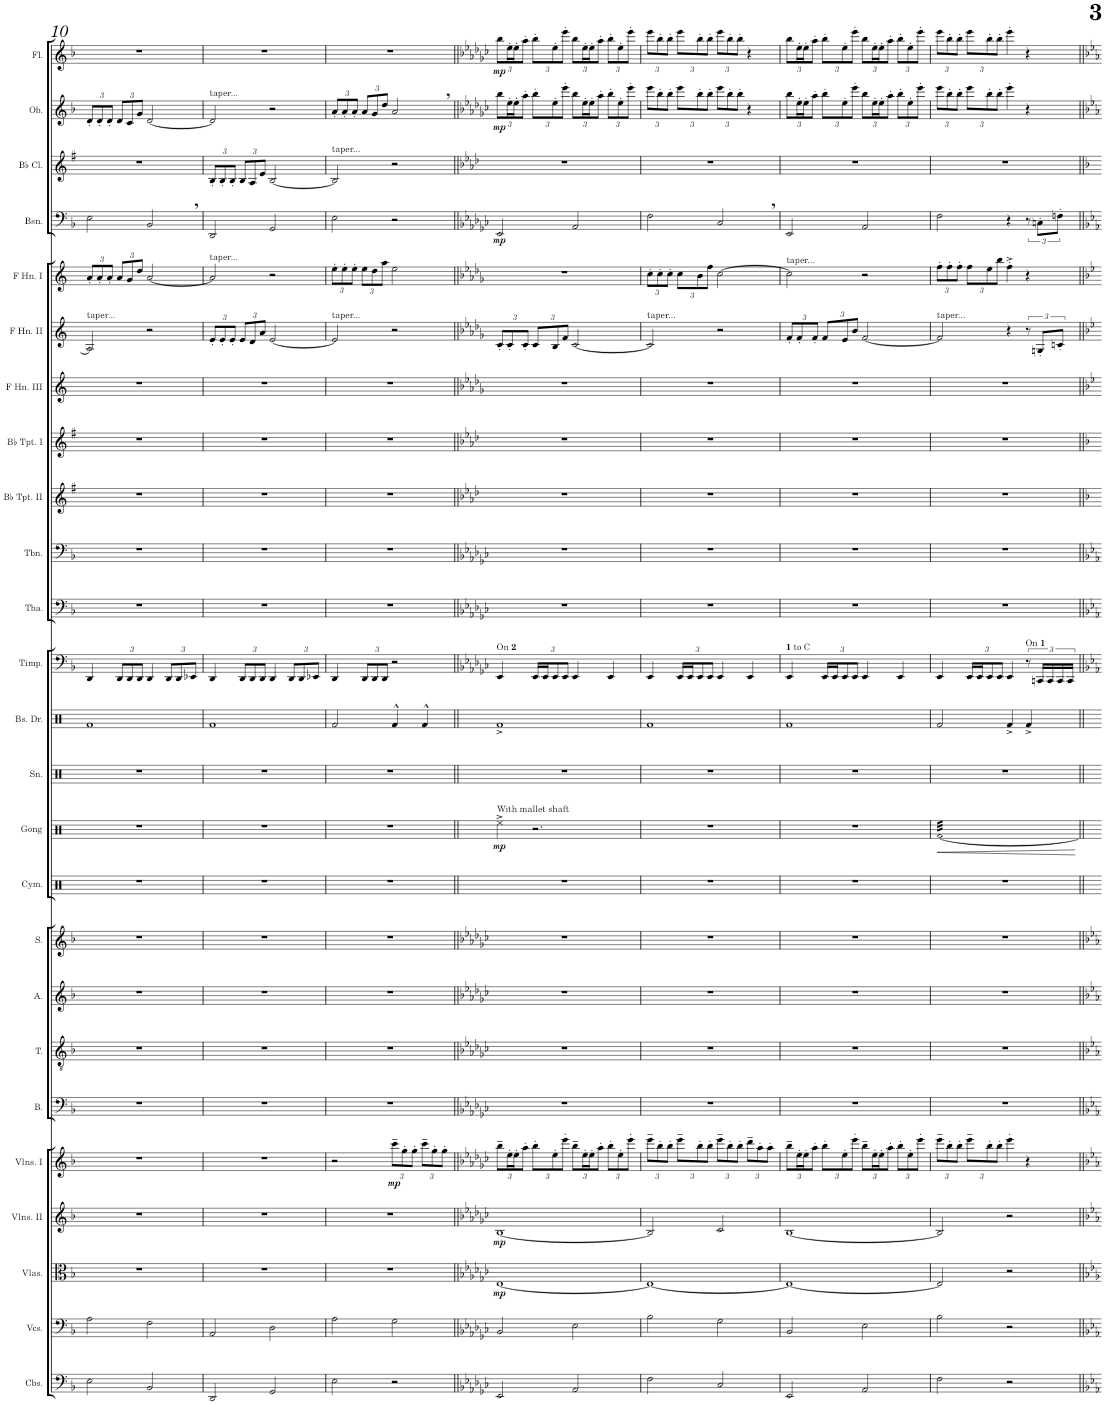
**kern	**kern	**kern	**dynam	**kern	**dynam	**kern	**dynam	**kern	**kern	**kern	**kern	**kern	**kern	**dynam	**kern	**kern	**kern	**kern	**kern	**kern	**kern	**kern	**kern	**kern	**kern	**dynam	**kern	**kern	**dynam	**kern	**dynam
*part25	*part24	*part23	*part23	*part22	*part22	*part21	*part21	*part20	*part19	*part18	*part17	*part16	*part15	*part15	*part14	*part13	*part12	*part11	*part10	*part9	*part8	*part7	*part6	*part5	*part4	*part4	*part3	*part2	*part2	*part1	*part1
*staff25	*staff24	*staff23	*staff23	*staff22	*staff22	*staff21	*staff21	*staff20	*staff19	*staff18	*staff17	*staff16	*staff15	*staff15	*staff14	*staff13	*staff12	*staff11	*staff10	*staff9	*staff8	*staff7	*staff6	*staff5	*staff4	*staff4	*staff3	*staff2	*staff2	*staff1	*staff1
*I"Contrabasses	*I"Violoncellos	*I"Violas	*	*I"Violins II	*	*I"Violins I	*	*I"Bass	*I"Tenor	*I"Alto	*I"Soprano	*I"Cymbals	*I"Gong	*	*I"Snare Drum	*I"Bass Drum	*I"Timpani	*I"Tuba	*I"Trombone	*I"Bb Trumpet II	*I"Bb Trumpet I	*I"F Horn III	*I"F Horn II	*I"F Horn I	*I"Bassoon	*	*I"Bb Clarinet	*I"Oboe	*	*I"Flute	*
*I'Cbs.	*I'Vcs.	*I'Vlas.	*	*I'Vlns. II	*	*I'Vlns. I	*	*I'B.	*I'T.	*I'A.	*I'S.	*I'Cym.	*I'Gong	*	*I'Sn.	*I'Bs. Dr.	*I'Timp.	*I'Tba.	*I'Tbn.	*I'Bb Tpt. II	*I'Bb Tpt. I	*I'F Hn. III	*I'F Hn. II	*I'F Hn. I	*I'Bsn.	*	*I'Bb Cl.	*I'Ob.	*	*I'Fl.	*
!!LO:PB:g=z
*clefF4	*clefF4	*clefC3	*	*clefG2	*	*clefG2	*	*clefF4	*clefGv2	*clefG2	*clefG2	*clefX	*clefX	*	*clefX	*clefX	*clefF4	*clefF4	*clefF4	*clefG2	*clefG2	*clefG2	*clefG2	*clefG2	*clefF4	*	*clefG2	*clefG2	*	*clefG2	*
*Trd7c12	*	*	*	*	*	*	*	*	*	*	*	*	*	*	*	*	*	*Trd7c12	*	*Trd1c2	*Trd1c2	*Trd4c7	*Trd4c7	*Trd4c7	*	*	*Trd1c2	*	*	*	*
*k[b-]	*k[b-]	*k[b-]	*	*k[b-]	*	*k[b-]	*	*k[b-]	*k[b-]	*k[b-]	*k[b-]	*k[]	*k[]	*	*k[]	*k[]	*k[b-]	*k[b-]	*k[b-]	*k[f#]	*k[f#]	*k[]	*k[]	*k[]	*k[b-]	*	*k[f#]	*k[b-]	*	*k[b-]	*
*M4/4	*M4/4	*M4/4	*	*M4/4	*	*M4/4	*	*M4/4	*M4/4	*M4/4	*M4/4	*M4/4	*M4/4	*	*M4/4	*M4/4	*M4/4	*M4/4	*M4/4	*M4/4	*M4/4	*M4/4	*M4/4	*M4/4	*M4/4	*	*M4/4	*M4/4	*	*M4/4	*
*	*	*	*	*	*	*	*	*	*	*	*	*	*	*	*	*	*	*	*	*	*	*	*	*Xbrackettup	*	*	*	*Xbrackettup	*	*	*
=10	=10	=10	=10	=10	=10	=10	=10	=10	=10	=10	=10	=10	=10	=10	=10	=10	=10	=10	=10	=10	=10	=10	=10	=10	=10	=10	=10	=10	=10	=10	=10
!	!	!	!	!	!	!	!	!	!	!	!	!	!	!	!	!	!	!	!	!	!	!	!LO:TX:a:t=taper...	!	!	!	!	!	!	!	!
2E\	2A\	1r	.	1r	.	1r	.	1r	1r	1r	1r	1r	1r	.	1r	1Rf	4DD/	1r	1r	1r	1r	1r	2A/]	12a'/L	2E\	.	1r	12d'/L	.	1r	.
.	.	.	.	.	.	.	.	.	.	.	.	.	.	.	.	.	.	.	.	.	.	.	.	12a'/	.	.	.	12d'/	.	.	.
.	.	.	.	.	.	.	.	.	.	.	.	.	.	.	.	.	.	.	.	.	.	.	.	12a'/J	.	.	.	12d'/J	.	.	.
*	*	*	*	*	*	*	*	*	*	*	*	*	*	*	*	*	*Xbrackettup	*	*	*	*	*	*	*	*	*	*	*	*	*	*
.	.	.	.	.	.	.	.	.	.	.	.	.	.	.	.	.	12DD/L	.	.	.	.	.	.	12a/L	.	.	.	12d/L	.	.	.
.	.	.	.	.	.	.	.	.	.	.	.	.	.	.	.	.	12DD/	.	.	.	.	.	.	12g/	.	.	.	12c/	.	.	.
.	.	.	.	.	.	.	.	.	.	.	.	.	.	.	.	.	12DD/J	.	.	.	.	.	.	12dd/J	.	.	.	12g/J	.	.	.
2BB-/	2F\	.	.	.	.	.	.	.	.	.	.	.	.	.	.	.	4DD/	.	.	.	.	.	2r	[2a/	2BB-,/	.	.	[2d/	.	.	.
.	.	.	.	.	.	.	.	.	.	.	.	.	.	.	.	.	12DD/L	.	.	.	.	.	.	.	.	.	.	.	.	.	.
.	.	.	.	.	.	.	.	.	.	.	.	.	.	.	.	.	12DD/	.	.	.	.	.	.	.	.	.	.	.	.	.	.
.	.	.	.	.	.	.	.	.	.	.	.	.	.	.	.	.	12EE-X/J	.	.	.	.	.	.	.	.	.	.	.	.	.	.
=11	=11	=11	=11	=11	=11	=11	=11	=11	=11	=11	=11	=11	=11	=11	=11	=11	=11	=11	=11	=11	=11	=11	=11	=11	=11	=11	=11	=11	=11	=11	=11
*	*	*	*	*	*	*	*	*	*	*	*	*	*	*	*	*	*	*	*	*	*	*	*Xbrackettup	*	*	*	*Xbrackettup	*	*	*	*
!	!	!	!	!	!	!	!	!	!	!	!	!	!	!	!	!	!	!	!	!	!	!	!	!	!	!	!	!LO:TX:a:t=taper...	!	!	!
!	!	!	!	!	!	!	!	!	!	!	!	!	!	!	!	!	!	!	!	!	!	!	!	!LO:TX:a:t=taper...	!	!	!	!	!	!	!
2DD/	2AA/	1r	.	1r	.	1r	.	1r	1r	1r	1r	1r	1r	.	1r	1Rf	4DD/	1r	1r	1r	1r	1r	12e'/L	2a/]	2DD/	.	12B'/L	2d/]	.	1r	.
.	.	.	.	.	.	.	.	.	.	.	.	.	.	.	.	.	.	.	.	.	.	.	12e'/	.	.	.	12B'/	.	.	.	.
.	.	.	.	.	.	.	.	.	.	.	.	.	.	.	.	.	.	.	.	.	.	.	12e'/J	.	.	.	12B'/J	.	.	.	.
.	.	.	.	.	.	.	.	.	.	.	.	.	.	.	.	.	12DD/L	.	.	.	.	.	12e/L	.	.	.	12B/L	.	.	.	.
.	.	.	.	.	.	.	.	.	.	.	.	.	.	.	.	.	12DD/	.	.	.	.	.	12d/	.	.	.	12A/	.	.	.	.
.	.	.	.	.	.	.	.	.	.	.	.	.	.	.	.	.	12DD/J	.	.	.	.	.	12a/J	.	.	.	12e/J	.	.	.	.
2GG/	2D\	.	.	.	.	.	.	.	.	.	.	.	.	.	.	.	4DD/	.	.	.	.	.	[2e/	2r	2GG/	.	[2B/	2r	.	.	.
.	.	.	.	.	.	.	.	.	.	.	.	.	.	.	.	.	12DD/L	.	.	.	.	.	.	.	.	.	.	.	.	.	.
.	.	.	.	.	.	.	.	.	.	.	.	.	.	.	.	.	12DD/	.	.	.	.	.	.	.	.	.	.	.	.	.	.
.	.	.	.	.	.	.	.	.	.	.	.	.	.	.	.	.	12EE-X/J	.	.	.	.	.	.	.	.	.	.	.	.	.	.
=12	=12	=12	=12	=12	=12	=12	=12	=12	=12	=12	=12	=12	=12	=12	=12	=12	=12	=12	=12	=12	=12	=12	=12	=12	=12	=12	=12	=12	=12	=12	=12
!	!	!	!	!	!	!	!	!	!	!	!	!	!	!	!	!	!	!	!	!	!	!	!	!	!	!	!LO:TX:a:t=taper...	!	!	!	!
!	!	!	!	!	!	!	!	!	!	!	!	!	!	!	!	!	!	!	!	!	!	!	!LO:TX:a:t=taper...	!	!	!	!	!	!	!	!
2E\	2A\	1r	.	1r	.	2r	.	1r	1r	1r	1r	1r	1r	.	1r	2Rf/	4DD/	1r	1r	1r	1r	1r	2e/]	12ee'\L	2E\	.	2B/]	12a'/L	.	1r	.
.	.	.	.	.	.	.	.	.	.	.	.	.	.	.	.	.	.	.	.	.	.	.	.	12ee'\	.	.	.	12a'/	.	.	.
.	.	.	.	.	.	.	.	.	.	.	.	.	.	.	.	.	.	.	.	.	.	.	.	12ee'\J	.	.	.	12a'/J	.	.	.
.	.	.	.	.	.	.	.	.	.	.	.	.	.	.	.	.	12DD/L	.	.	.	.	.	.	12ee\L	.	.	.	12a/L	.	.	.
.	.	.	.	.	.	.	.	.	.	.	.	.	.	.	.	.	12DD/	.	.	.	.	.	.	12dd\	.	.	.	12g/	.	.	.
.	.	.	.	.	.	.	.	.	.	.	.	.	.	.	.	.	12DD/J	.	.	.	.	.	.	12aa\J	.	.	.	12dd/J	.	.	.
*	*	*	*	*	*	*Xbrackettup	*	*	*	*	*	*	*	*	*	*	*	*	*	*	*	*	*	*	*	*	*	*	*	*	*
!	!	!	!	!	!	!	!LO:DY:b	!	!	!	!	!	!	!	!	!	!	!	!	!	!	!	!	!	!	!	!	!	!	!	!
2r	2G\	.	.	.	.	12ccc~\L	mp	.	.	.	.	.	.	.	.	4Rf^^/	2r	.	.	.	.	.	2r	2ee\	2r	.	2r	2a,/	.	.	.
.	.	.	.	.	.	12gg'\	.	.	.	.	.	.	.	.	.	.	.	.	.	.	.	.	.	.	.	.	.	.	.	.	.
.	.	.	.	.	.	12gg'\J	.	.	.	.	.	.	.	.	.	.	.	.	.	.	.	.	.	.	.	.	.	.	.	.	.
.	.	.	.	.	.	12ccc~\L	.	.	.	.	.	.	.	.	.	4Rf^^/	.	.	.	.	.	.	.	.	.	.	.	.	.	.	.
.	.	.	.	.	.	12gg'\	.	.	.	.	.	.	.	.	.	.	.	.	.	.	.	.	.	.	.	.	.	.	.	.	.
.	.	.	.	.	.	12gg'\J	.	.	.	.	.	.	.	.	.	.	.	.	.	.	.	.	.	.	.	.	.	.	.	.	.
=13||	=13||	=13||	=13||	=13||	=13||	=13||	=13||	=13||	=13||	=13||	=13||	=13||	=13||	=13||	=13||	=13||	=13||	=13||	=13||	=13||	=13||	=13||	=13||	=13||	=13||	=13||	=13||	=13||	=13||	=13||	=13||
*k[b-e-a-d-g-c-]	*k[b-e-a-d-g-c-]	*k[b-e-a-d-g-c-]	*	*k[b-e-a-d-g-c-]	*	*k[b-e-a-d-g-c-]	*	*k[b-e-a-d-g-c-]	*k[b-e-a-d-g-c-]	*k[b-e-a-d-g-c-]	*k[b-e-a-d-g-c-]	*	*	*	*	*	*k[b-e-a-d-g-c-]	*k[b-e-a-d-g-c-]	*k[b-e-a-d-g-c-]	*k[b-e-a-d-]	*k[b-e-a-d-]	*k[b-e-a-d-g-]	*k[b-e-a-d-g-]	*k[b-e-a-d-g-]	*k[b-e-a-d-g-c-]	*	*k[b-e-a-d-]	*k[b-e-a-d-g-c-]	*	*k[b-e-a-d-g-c-]	*
*	*	*	*	*	*	*	*	*	*	*	*	*	*	*	*	*	*	*	*	*	*	*	*	*	*	*	*	*	*	*Xbrackettup	*
!	!	!	!	!	!	!	!	!	!	!	!	!	!	!	!	!	!LO:TX:a:t=On	!	!	!	!	!	!	!	!	!	!	!	!	!	!
!	!	!	!	!	!	!	!	!	!	!	!	!	!	!	!	!	!LO:TX:a:B:t=2	!	!	!	!	!	!	!	!	!	!	!	!	!	!
!	!	!	!	!	!	!	!	!	!	!	!	!	!LO:TX:a:t=With mallet shaft	!	!	!	!	!	!	!	!	!	!	!	!	!	!	!	!	!	!
!	!	!	!LO:DY:b	!	!LO:DY:b	!	!	!	!	!	!	!	!	!LO:DY:b	!	!	!	!	!	!	!	!	!	!	!	!LO:DY:b	!	!	!LO:DY:b	!	!LO:DY:b
2EE-/	2BB-/	[1E-	mp	[1B-	mp	12bb-~\L	.	1r	1r	1r	1r	1r	4Ree^\	mp	1r	1Rf^	4EE-/	1r	1r	1r	1r	1r	12c'/L	1r	2EE-/	mp	1r	12bb-\L	mp	12bb-\L	mp
.	.	.	.	.	.	24ee-'\L	.	.	.	.	.	.	.	.	.	.	.	.	.	.	.	.	12c'/	.	.	.	.	24ee-'\L	.	24ee-'\L	.
.	.	.	.	.	.	24ee-'\J	.	.	.	.	.	.	.	.	.	.	.	.	.	.	.	.	.	.	.	.	.	24ee-'\J	.	24ee-'\J	.
.	.	.	.	.	.	12aa-'\J	.	.	.	.	.	.	.	.	.	.	.	.	.	.	.	.	12c'/J	.	.	.	.	12aa-'\J	.	12aa-'\J	.
.	.	.	.	.	.	12bb-'\L	.	.	.	.	.	.	2.r	.	.	.	24EE-/LL	.	.	.	.	.	12c/L	.	.	.	.	12bb-'\L	.	12bb-'\L	.
.	.	.	.	.	.	.	.	.	.	.	.	.	.	.	.	.	24EE-/J	.	.	.	.	.	.	.	.	.	.	.	.	.	.
.	.	.	.	.	.	12ee-'\	.	.	.	.	.	.	.	.	.	.	12EE-/	.	.	.	.	.	12B-/	.	.	.	.	12ee-'\	.	12ee-'\	.
.	.	.	.	.	.	12eee-'\J	.	.	.	.	.	.	.	.	.	.	12EE-/J	.	.	.	.	.	12f/J	.	.	.	.	12eee-'\J	.	12eee-'\J	.
2AA-/	2E-\	.	.	.	.	12bb-~\L	.	.	.	.	.	.	.	.	.	.	4EE-/	.	.	.	.	.	[2c/	.	2AA-/	.	.	12bb-\L	.	12bb-\L	.
.	.	.	.	.	.	24ee-'\L	.	.	.	.	.	.	.	.	.	.	.	.	.	.	.	.	.	.	.	.	.	24ee-'\L	.	24ee-'\L	.
.	.	.	.	.	.	24ee-'\J	.	.	.	.	.	.	.	.	.	.	.	.	.	.	.	.	.	.	.	.	.	24ee-'\J	.	24ee-'\J	.
.	.	.	.	.	.	12aa-'\J	.	.	.	.	.	.	.	.	.	.	.	.	.	.	.	.	.	.	.	.	.	12aa-'\J	.	12aa-'\J	.
.	.	.	.	.	.	12bb-'\L	.	.	.	.	.	.	.	.	.	.	4EE-/	.	.	.	.	.	.	.	.	.	.	12bb-'\L	.	12bb-'\L	.
.	.	.	.	.	.	12ee-'\	.	.	.	.	.	.	.	.	.	.	.	.	.	.	.	.	.	.	.	.	.	12ee-'\	.	12ee-'\	.
.	.	.	.	.	.	12eee-'\J	.	.	.	.	.	.	.	.	.	.	.	.	.	.	.	.	.	.	.	.	.	12eee-'\J	.	12eee-'\J	.
=14	=14	=14	=14	=14	=14	=14	=14	=14	=14	=14	=14	=14	=14	=14	=14	=14	=14	=14	=14	=14	=14	=14	=14	=14	=14	=14	=14	=14	=14	=14	=14
!	!	!	!	!	!	!	!	!	!	!	!	!	!	!	!	!	!	!	!	!	!	!	!LO:TX:a:t=taper...	!	!	!	!	!	!	!	!
2F\	2B-\	1E-_	.	2B-/]	.	12eee-~\L	.	1r	1r	1r	1r	1r	1r	.	1r	1Rf	4EE-/	1r	1r	1r	1r	1r	2c/]	12cc'\L	2F\	.	1r	12eee-\L	.	12eee-\L	.
.	.	.	.	.	.	12bb-'\	.	.	.	.	.	.	.	.	.	.	.	.	.	.	.	.	.	12cc'\	.	.	.	12bb-'\	.	12bb-'\	.
.	.	.	.	.	.	12bb-'\J	.	.	.	.	.	.	.	.	.	.	.	.	.	.	.	.	.	12cc'\J	.	.	.	12bb-'\J	.	12bb-'\J	.
.	.	.	.	.	.	12eee-~\L	.	.	.	.	.	.	.	.	.	.	24EE-/LL	.	.	.	.	.	.	12cc\L	.	.	.	12eee-\L	.	12eee-\L	.
.	.	.	.	.	.	.	.	.	.	.	.	.	.	.	.	.	24EE-/J	.	.	.	.	.	.	.	.	.	.	.	.	.	.
.	.	.	.	.	.	12bb-'\	.	.	.	.	.	.	.	.	.	.	12EE-/	.	.	.	.	.	.	12b-\	.	.	.	12bb-'\	.	12bb-'\	.
.	.	.	.	.	.	12bb-'\J	.	.	.	.	.	.	.	.	.	.	12EE-/J	.	.	.	.	.	.	12ff\J	.	.	.	12bb-'\J	.	12bb-'\J	.
2C-/	2G-\	.	.	2c-/	.	12eee-~\L	.	.	.	.	.	.	.	.	.	.	4EE-/	.	.	.	.	.	2r	[2cc\	2C-,/	.	.	12eee-\L	.	12eee-\L	.
.	.	.	.	.	.	12bb-'\	.	.	.	.	.	.	.	.	.	.	.	.	.	.	.	.	.	.	.	.	.	12bb-'\	.	12bb-'\	.
.	.	.	.	.	.	12bb-'\J	.	.	.	.	.	.	.	.	.	.	.	.	.	.	.	.	.	.	.	.	.	12bb-'\J	.	12bb-'\J	.
.	.	.	.	.	.	12ddd-~\L	.	.	.	.	.	.	.	.	.	.	4EE-/	.	.	.	.	.	.	.	.	.	.	4r	.	4r	.
.	.	.	.	.	.	12aa-'\	.	.	.	.	.	.	.	.	.	.	.	.	.	.	.	.	.	.	.	.	.	.	.	.	.
.	.	.	.	.	.	12aa-'\J	.	.	.	.	.	.	.	.	.	.	.	.	.	.	.	.	.	.	.	.	.	.	.	.	.
=15	=15	=15	=15	=15	=15	=15	=15	=15	=15	=15	=15	=15	=15	=15	=15	=15	=15	=15	=15	=15	=15	=15	=15	=15	=15	=15	=15	=15	=15	=15	=15
!	!	!	!	!	!	!	!	!	!	!	!	!	!	!	!	!	!	!	!	!	!	!	!	!LO:TX:a:t=taper...	!	!	!	!	!	!	!
!	!	!	!	!	!	!	!	!	!	!	!	!	!	!	!	!	!LO:TX:a:B:t=1	!	!	!	!	!	!	!	!	!	!	!	!	!	!
!	!	!	!	!	!	!	!	!	!	!	!	!	!	!	!	!	!LO:TX:a:t=to C	!	!	!	!	!	!	!	!	!	!	!	!	!	!
2EE-/	2BB-/	1E-_	.	[1B-	.	12bb-~\L	.	1r	1r	1r	1r	1r	1r	.	1r	1Rf	4EE-/	1r	1r	1r	1r	1r	12f'/L	2cc\]	2EE-/	.	1r	12bb-\L	.	12bb-\L	.
.	.	.	.	.	.	24ee-'\L	.	.	.	.	.	.	.	.	.	.	.	.	.	.	.	.	12f'/	.	.	.	.	24ee-'\L	.	24ee-'\L	.
.	.	.	.	.	.	24ee-'\J	.	.	.	.	.	.	.	.	.	.	.	.	.	.	.	.	.	.	.	.	.	24ee-'\J	.	24ee-'\J	.
.	.	.	.	.	.	12aa-'\J	.	.	.	.	.	.	.	.	.	.	.	.	.	.	.	.	12f'/J	.	.	.	.	12aa-'\J	.	12aa-'\J	.
.	.	.	.	.	.	12bb-'\L	.	.	.	.	.	.	.	.	.	.	24EE-/LL	.	.	.	.	.	12f/L	.	.	.	.	12bb-'\L	.	12bb-'\L	.
.	.	.	.	.	.	.	.	.	.	.	.	.	.	.	.	.	24EE-/J	.	.	.	.	.	.	.	.	.	.	.	.	.	.
.	.	.	.	.	.	12ee-'\	.	.	.	.	.	.	.	.	.	.	12EE-/	.	.	.	.	.	12e-/	.	.	.	.	12ee-'\	.	12ee-'\	.
.	.	.	.	.	.	12eee-'\J	.	.	.	.	.	.	.	.	.	.	12EE-/J	.	.	.	.	.	12b-/J	.	.	.	.	12eee-'\J	.	12eee-'\J	.
2AA-/	2E-\	.	.	.	.	12bb-~\L	.	.	.	.	.	.	.	.	.	.	4EE-/	.	.	.	.	.	[2f/	2r	2AA-/	.	.	12bb-\L	.	12bb-\L	.
.	.	.	.	.	.	24ee-'\L	.	.	.	.	.	.	.	.	.	.	.	.	.	.	.	.	.	.	.	.	.	24ee-'\L	.	24ee-'\L	.
.	.	.	.	.	.	24ee-'\J	.	.	.	.	.	.	.	.	.	.	.	.	.	.	.	.	.	.	.	.	.	24ee-'\J	.	24ee-'\J	.
.	.	.	.	.	.	12aa-'\J	.	.	.	.	.	.	.	.	.	.	.	.	.	.	.	.	.	.	.	.	.	12aa-'\J	.	12aa-'\J	.
.	.	.	.	.	.	12bb-'\L	.	.	.	.	.	.	.	.	.	.	4EE-/	.	.	.	.	.	.	.	.	.	.	12bb-'\L	.	12bb-'\L	.
.	.	.	.	.	.	12ee-'\	.	.	.	.	.	.	.	.	.	.	.	.	.	.	.	.	.	.	.	.	.	12ee-'\	.	12ee-'\	.
.	.	.	.	.	.	12eee-'\J	.	.	.	.	.	.	.	.	.	.	.	.	.	.	.	.	.	.	.	.	.	12eee-'\J	.	12eee-'\J	.
=16	=16	=16	=16	=16	=16	=16	=16	=16	=16	=16	=16	=16	=16	=16	=16	=16	=16	=16	=16	=16	=16	=16	=16	=16	=16	=16	=16	=16	=16	=16	=16
!	!	!	!	!	!	!	!	!	!	!	!	!	!	!	!	!	!	!	!	!	!	!	!LO:TX:a:t=taper...	!	!	!	!	!	!	!	!
!	!	!	!	!	!	!	!	!	!	!	!	!	!LO:N:head=diamond	!LO:HP:b	!	!	!	!	!	!	!	!	!	!	!	!	!	!	!	!	!
*	*	*	*	*	*	*	*	*	*	*	*	*	*tremolo	*	*	*	*	*	*	*	*	*	*	*	*	*	*	*	*	*	*
2F\	2B-\	2E-/]	.	2B-/]	.	12eee-~\L	.	1r	1r	1r	1r	1r	[32RfLLL	<	1r	2Rf/	4EE-/	1r	1r	1r	1r	1r	2f/]	12ff'\L	2F\	.	1r	12eee-\L	.	12eee-\L	.
.	.	.	.	.	.	.	.	.	.	.	.	.	32Rf	.	.	.	.	.	.	.	.	.	.	.	.	.	.	.	.	.	.
.	.	.	.	.	.	.	.	.	.	.	.	.	32Rf	.	.	.	.	.	.	.	.	.	.	.	.	.	.	.	.	.	.
.	.	.	.	.	.	12bb-'\	.	.	.	.	.	.	.	.	.	.	.	.	.	.	.	.	.	12ff'\	.	.	.	12bb-'\	.	12bb-'\	.
.	.	.	.	.	.	.	.	.	.	.	.	.	32Rf	.	.	.	.	.	.	.	.	.	.	.	.	.	.	.	.	.	.
.	.	.	.	.	.	.	.	.	.	.	.	.	32Rf	.	.	.	.	.	.	.	.	.	.	.	.	.	.	.	.	.	.
.	.	.	.	.	.	.	.	.	.	.	.	.	32Rf	.	.	.	.	.	.	.	.	.	.	.	.	.	.	.	.	.	.
.	.	.	.	.	.	12bb-'\J	.	.	.	.	.	.	.	.	.	.	.	.	.	.	.	.	.	12ff'\J	.	.	.	12bb-'\J	.	12bb-'\J	.
.	.	.	.	.	.	.	.	.	.	.	.	.	32Rf	.	.	.	.	.	.	.	.	.	.	.	.	.	.	.	.	.	.
.	.	.	.	.	.	.	.	.	.	.	.	.	32Rf	.	.	.	.	.	.	.	.	.	.	.	.	.	.	.	.	.	.
.	.	.	.	.	.	12eee-~\L	.	.	.	.	.	.	32Rf	.	.	.	24EE-/LL	.	.	.	.	.	.	12ff\L	.	.	.	12eee-\L	.	12eee-\L	.
.	.	.	.	.	.	.	.	.	.	.	.	.	32Rf	.	.	.	.	.	.	.	.	.	.	.	.	.	.	.	.	.	.
.	.	.	.	.	.	.	.	.	.	.	.	.	.	.	.	.	24EE-/J	.	.	.	.	.	.	.	.	.	.	.	.	.	.
.	.	.	.	.	.	.	.	.	.	.	.	.	32Rf	.	.	.	.	.	.	.	.	.	.	.	.	.	.	.	.	.	.
.	.	.	.	.	.	12bb-'\	.	.	.	.	.	.	.	.	.	.	12EE-/	.	.	.	.	.	.	12ee-\	.	.	.	12bb-'\	.	12bb-'\	.
.	.	.	.	.	.	.	.	.	.	.	.	.	32Rf	.	.	.	.	.	.	.	.	.	.	.	.	.	.	.	.	.	.
.	.	.	.	.	.	.	.	.	.	.	.	.	32Rf	.	.	.	.	.	.	.	.	.	.	.	.	.	.	.	.	.	.
.	.	.	.	.	.	.	.	.	.	.	.	.	32Rf	.	.	.	.	.	.	.	.	.	.	.	.	.	.	.	.	.	.
.	.	.	.	.	.	12bb-'\J	.	.	.	.	.	.	.	.	.	.	12EE-/J	.	.	.	.	.	.	12bb-\J	.	.	.	12bb-'\J	.	12bb-'\J	.
.	.	.	.	.	.	.	.	.	.	.	.	.	32Rf	.	.	.	.	.	.	.	.	.	.	.	.	.	.	.	.	.	.
.	.	.	.	.	.	.	.	.	.	.	.	.	32Rf	.	.	.	.	.	.	.	.	.	.	.	.	.	.	.	.	.	.
2r	2r	2r	.	2r	.	4eee-'\	.	.	.	.	.	.	32Rf	.	.	4Rf^/	4EE-/	.	.	.	.	.	4r	4ff'^\	4r	.	.	4eee-'\	.	4eee-'\	.
.	.	.	.	.	.	.	.	.	.	.	.	.	32Rf	.	.	.	.	.	.	.	.	.	.	.	.	.	.	.	.	.	.
.	.	.	.	.	.	.	.	.	.	.	.	.	32Rf	.	.	.	.	.	.	.	.	.	.	.	.	.	.	.	.	.	.
.	.	.	.	.	.	.	.	.	.	.	.	.	32Rf	.	.	.	.	.	.	.	.	.	.	.	.	.	.	.	.	.	.
.	.	.	.	.	.	.	.	.	.	.	.	.	32Rf	.	.	.	.	.	.	.	.	.	.	.	.	.	.	.	.	.	.
.	.	.	.	.	.	.	.	.	.	.	.	.	32Rf	.	.	.	.	.	.	.	.	.	.	.	.	.	.	.	.	.	.
.	.	.	.	.	.	.	.	.	.	.	.	.	32Rf	.	.	.	.	.	.	.	.	.	.	.	.	.	.	.	.	.	.
.	.	.	.	.	.	.	.	.	.	.	.	.	32Rf	.	.	.	.	.	.	.	.	.	.	.	.	.	.	.	.	.	.
*	*	*	*	*	*	*	*	*	*	*	*	*	*	*	*	*	*brackettup	*	*	*	*	*	*brackettup	*	*	*	*	*	*	*	*
!	!	!	!	!	!	!	!	!	!	!	!	!	!	!	!	!	!LO:TX:a:t=On	!	!	!	!	!	!	!	!	!	!	!	!	!	!
!	!	!	!	!	!	!	!	!	!	!	!	!	!	!	!	!	!LO:TX:a:B:t=1	!	!	!	!	!	!	!	!	!	!	!	!	!	!
.	.	.	.	.	.	4r	.	.	.	.	.	.	32Rf	.	.	4Rf^/	12r	.	.	.	.	.	12r	4r	12r	.	.	4r	.	4r	.
.	.	.	.	.	.	.	.	.	.	.	.	.	32Rf	.	.	.	.	.	.	.	.	.	.	.	.	.	.	.	.	.	.
.	.	.	.	.	.	.	.	.	.	.	.	.	32Rf	.	.	.	.	.	.	.	.	.	.	.	.	.	.	.	.	.	.
.	.	.	.	.	.	.	.	.	.	.	.	.	.	.	.	.	24CCn/LL	.	.	.	.	.	12Gn'/L	.	12Cn'\L	.	.	.	.	.	.
.	.	.	.	.	.	.	.	.	.	.	.	.	32Rf	.	.	.	.	.	.	.	.	.	.	.	.	.	.	.	.	.	.
.	.	.	.	.	.	.	.	.	.	.	.	.	32Rf	.	.	.	24CC/	.	.	.	.	.	.	.	.	.	.	.	.	.	.
.	.	.	.	.	.	.	.	.	.	.	.	.	32Rf	.	.	.	.	.	.	.	.	.	.	.	.	.	.	.	.	.	.
.	.	.	.	.	.	.	.	.	.	.	.	.	.	.	.	.	24CC/	.	.	.	.	.	12cn'/J	.	12Fn'\J	.	.	.	.	.	.
.	.	.	.	.	.	.	.	.	.	.	.	.	32Rf	.	.	.	.	.	.	.	.	.	.	.	.	.	.	.	.	.	.
.	.	.	.	.	.	.	.	.	.	.	.	.	.	.	.	.	24CC/JJ	.	.	.	.	.	.	.	.	.	.	.	.	.	.
.	.	.	.	.	.	.	.	.	.	.	.	.	32RfJJJ	.	.	.	.	.	.	.	.	.	.	.	.	.	.	.	.	.	.
*	*	*	*	*	*	*	*	*	*	*	*	*	*Xtremolo	*	*	*	*	*	*	*	*	*	*	*	*	*	*	*	*	*	*
.	.	.	.	.	.	.	.	.	.	.	.	.	.	[	.	.	.	.	.	.	.	.	.	.	.	.	.	.	.	.	.
=||	=||	=||	=||	=||	=||	=||	=||	=||	=||	=||	=||	=||	=||	=||	=||	=||	=||	=||	=||	=||	=||	=||	=||	=||	=||	=||	=||	=||	=||	=||	=||
*-	*-	*-	*-	*-	*-	*-	*-	*-	*-	*-	*-	*-	*-	*-	*-	*-	*-	*-	*-	*-	*-	*-	*-	*-	*-	*-	*-	*-	*-	*-	*-
